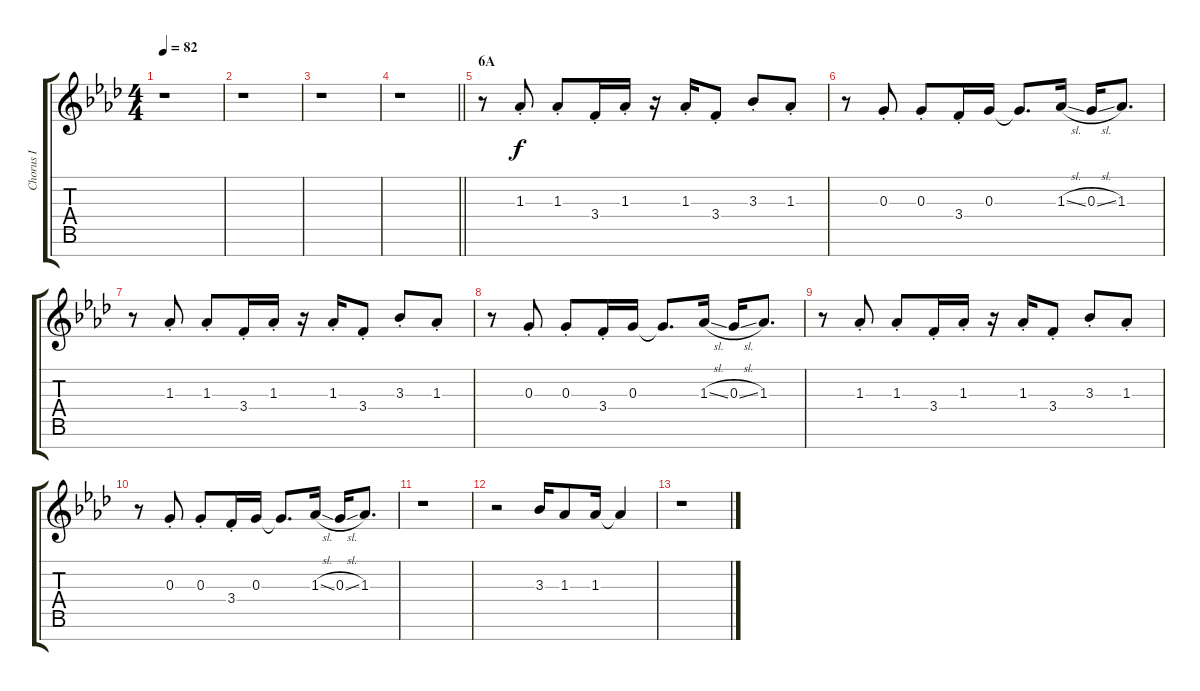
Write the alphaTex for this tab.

\track ("Chorus I" "Chorus I") {instrument voiceoohs}
\staff {score tabs}
\tuning (E5 B4 G4 D4 A3 E3 B2) {hide}
\ts (4 4)
\tempo 82
\clef g2
\ks ab
r.1{dy fff} |
r.1 |
r.1 |
\barLineRight lightlight
r.1 |
\section ("" "6A")
r.8 1.3{st}.8{dy f} 1.3{st}.8 3.4{st}.16 1.3{st}.16 r.16 1.3{st}.16 3.4{st}.8 3.3{st}.8 1.3{st}.8 |
r.8 0.3{st}.8 0.3{st}.8 3.4{st}.16 0.3.16 0.3{t}.8{d} 1.3{sl}.16 0.3{sl}.16 1.3.8{d} |
r.8 1.3{st}.8 1.3{st}.8 3.4{st}.16 1.3{st}.16 r.16 1.3{st}.16 3.4{st}.8 3.3{st}.8 1.3{st}.8 |
r.8 0.3{st}.8 0.3{st}.8 3.4{st}.16 0.3.16 0.3{t}.8{d} 1.3{sl}.16 0.3{sl}.16 1.3.8{d} |
r.8 1.3{st}.8 1.3{st}.8 3.4{st}.16 1.3{st}.16 r.16 1.3{st}.16 3.4{st}.8 3.3{st}.8 1.3{st}.8 |
r.8 0.3{st}.8 0.3{st}.8 3.4{st}.16 0.3.16 0.3{t}.8{d} 1.3{sl}.16 0.3{sl}.16 1.3.8{d} |
r.1 |
r.2 3.3.16 1.3.8 1.3.16 1.3{t}.4 |
r.1
